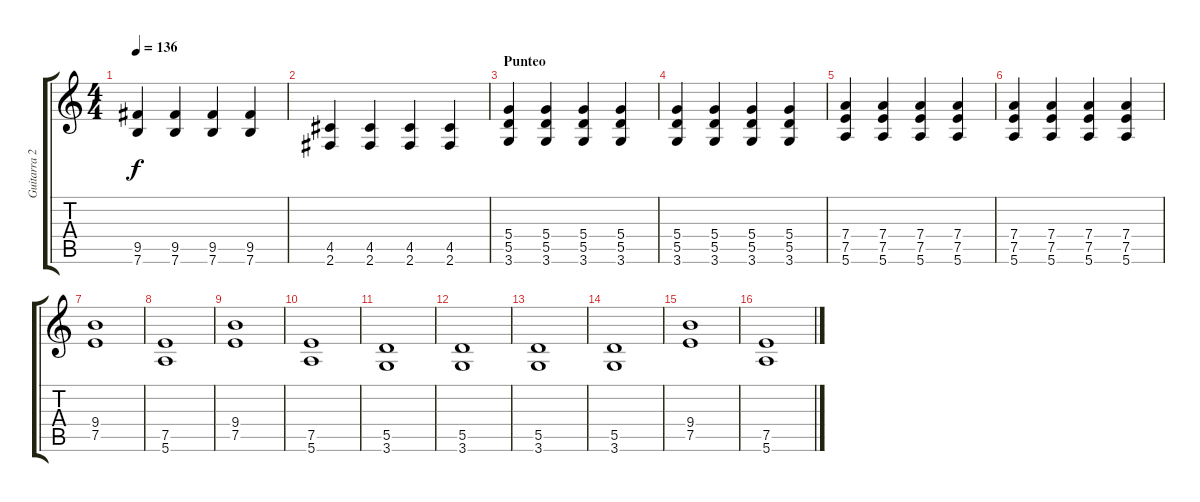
\track ("Guitarra 2" "Guitarra 2") {instrument distortionguitar}
\staff {score tabs}
\tuning (E4 B3 G3 D3 A2 E2) {hide}
\ts (4 4)
\tempo 136
\clef g2
\ks c
(9.5 7.6).4{dy f} (9.5 7.6).4 (9.5 7.6).4 (9.5 7.6).4 |
(4.5 2.6).4 (4.5 2.6).4 (4.5 2.6).4 (4.5 2.6).4 |
\section ("" "Punteo")
(5.4 5.5 3.6).4 (5.4 5.5 3.6).4 (5.4 5.5 3.6).4 (5.4 5.5 3.6).4 |
(5.4 5.5 3.6).4 (5.4 5.5 3.6).4 (5.4 5.5 3.6).4 (5.4 5.5 3.6).4 |
(7.4 7.5 5.6).4 (7.4 7.5 5.6).4 (7.4 7.5 5.6).4 (7.4 7.5 5.6).4 |
(7.4 7.5 5.6).4 (7.4 7.5 5.6).4 (7.4 7.5 5.6).4 (7.4 7.5 5.6).4 |
(9.4 7.5).1 |
(7.5 5.6).1 |
(9.4 7.5).1 |
(7.5 5.6).1 |
(5.5 3.6).1 |
(5.5 3.6).1 |
(5.5 3.6).1 |
(5.5 3.6).1 |
(9.4 7.5).1 |
(7.5 5.6).1
